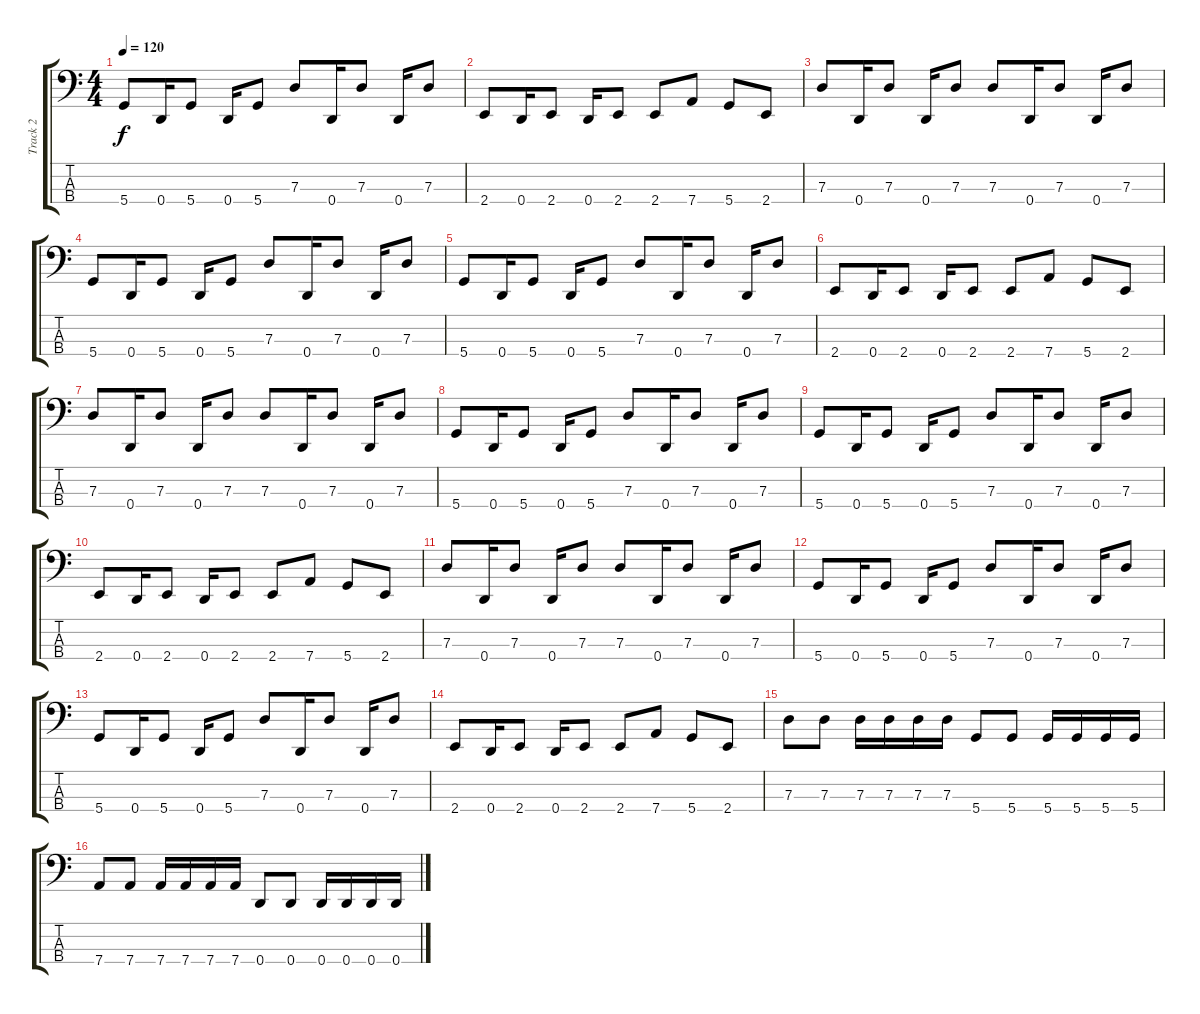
\track ("Track 2" "Track 2") {instrument electricbassfinger}
\staff {score tabs}
\tuning (F2 C2 G1 D1) {hide}
\ts (4 4)
\tempo 120
\clef f4
\ks c
5.4.8{dy f} 0.4.16 5.4.8 0.4.16 5.4.8 7.3.8 0.4.16 7.3.8 0.4.16 7.3.8 |
2.4.8 0.4.16 2.4.8 0.4.16 2.4.8 2.4.8 7.4.8 5.4.8 2.4.8 |
7.3.8 0.4.16 7.3.8 0.4.16 7.3.8 7.3.8 0.4.16 7.3.8 0.4.16 7.3.8 |
5.4.8 0.4.16 5.4.8 0.4.16 5.4.8 7.3.8 0.4.16 7.3.8 0.4.16 7.3.8 |
5.4.8 0.4.16 5.4.8 0.4.16 5.4.8 7.3.8 0.4.16 7.3.8 0.4.16 7.3.8 |
2.4.8 0.4.16 2.4.8 0.4.16 2.4.8 2.4.8 7.4.8 5.4.8 2.4.8 |
7.3.8 0.4.16 7.3.8 0.4.16 7.3.8 7.3.8 0.4.16 7.3.8 0.4.16 7.3.8 |
5.4.8 0.4.16 5.4.8 0.4.16 5.4.8 7.3.8 0.4.16 7.3.8 0.4.16 7.3.8 |
5.4.8 0.4.16 5.4.8 0.4.16 5.4.8 7.3.8 0.4.16 7.3.8 0.4.16 7.3.8 |
2.4.8 0.4.16 2.4.8 0.4.16 2.4.8 2.4.8 7.4.8 5.4.8 2.4.8 |
7.3.8 0.4.16 7.3.8 0.4.16 7.3.8 7.3.8 0.4.16 7.3.8 0.4.16 7.3.8 |
5.4.8 0.4.16 5.4.8 0.4.16 5.4.8 7.3.8 0.4.16 7.3.8 0.4.16 7.3.8 |
5.4.8 0.4.16 5.4.8 0.4.16 5.4.8 7.3.8 0.4.16 7.3.8 0.4.16 7.3.8 |
2.4.8 0.4.16 2.4.8 0.4.16 2.4.8 2.4.8 7.4.8 5.4.8 2.4.8 |
7.3.8 7.3.8 7.3.16 7.3.16 7.3.16 7.3.16 5.4.8 5.4.8 5.4.16 5.4.16 5.4.16 5.4.16 |
7.4.8 7.4.8 7.4.16 7.4.16 7.4.16 7.4.16 0.4.8 0.4.8 0.4.16 0.4.16 0.4.16 0.4.16
